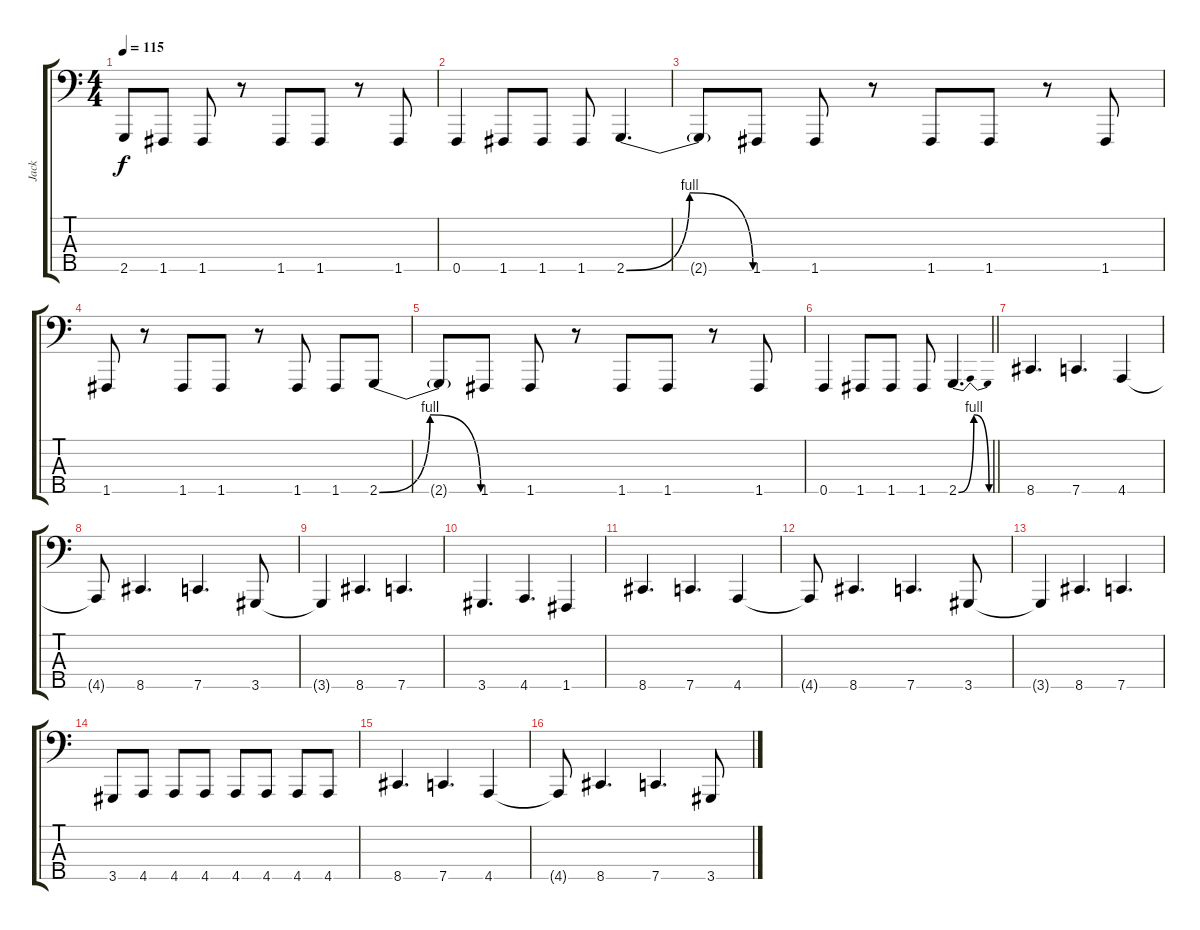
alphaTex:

\track ("Jack" "Jack") {instrument electricbasspick}
\staff {score tabs}
\tuning (Eb2 Bb1 F1 C1 F0) {hide}
\ts (4 4)
\tempo 115
\clef f4
\ks c
2.5{t}.8{dy f} 1.5.8 1.5.8 r.8 1.5.8 1.5.8 r.8 1.5.8 |
0.5.4 1.5.8 1.5.8 1.5.8 2.5{be (bendrelease 0 0 12 4 18 4 60 0)}.4{d} |
2.5{t}.8 1.5.8 1.5.8 r.8 1.5.8 1.5.8 r.8 1.5.8 |
1.5.8 r.8 1.5.8 1.5.8 r.8 1.5.8 1.5.8 2.5{be (bendrelease 0 0 10 4 17 4 60 0)}.8 |
2.5{t}.8 1.5.8 1.5.8 r.8 1.5.8 1.5.8 r.8 1.5.8 |
\barLineRight lightlight
0.5.4 1.5.8 1.5.8 1.5.8 2.5{be (bendrelease 0 0 12 4 18 4 60 0)}.4{d} |
\section ("" "")
8.5.4{d} 7.5.4{d} 4.5.4 |
4.5{t}.8 8.5.4{d} 7.5.4{d} 3.5.8 |
3.5{t}.4 8.5.4{d} 7.5.4{d} |
3.5.4{d} 4.5.4{d} 1.5.4 |
8.5.4{d} 7.5.4{d} 4.5.4 |
4.5{t}.8 8.5.4{d} 7.5.4{d} 3.5.8 |
3.5{t}.4 8.5.4{d} 7.5.4{d} |
3.5.8 4.5.8 4.5.8 4.5.8 4.5.8 4.5.8 4.5.8 4.5.8 |
8.5.4{d} 7.5.4{d} 4.5.4 |
4.5{t}.8 8.5.4{d} 7.5.4{d} 3.5.8
